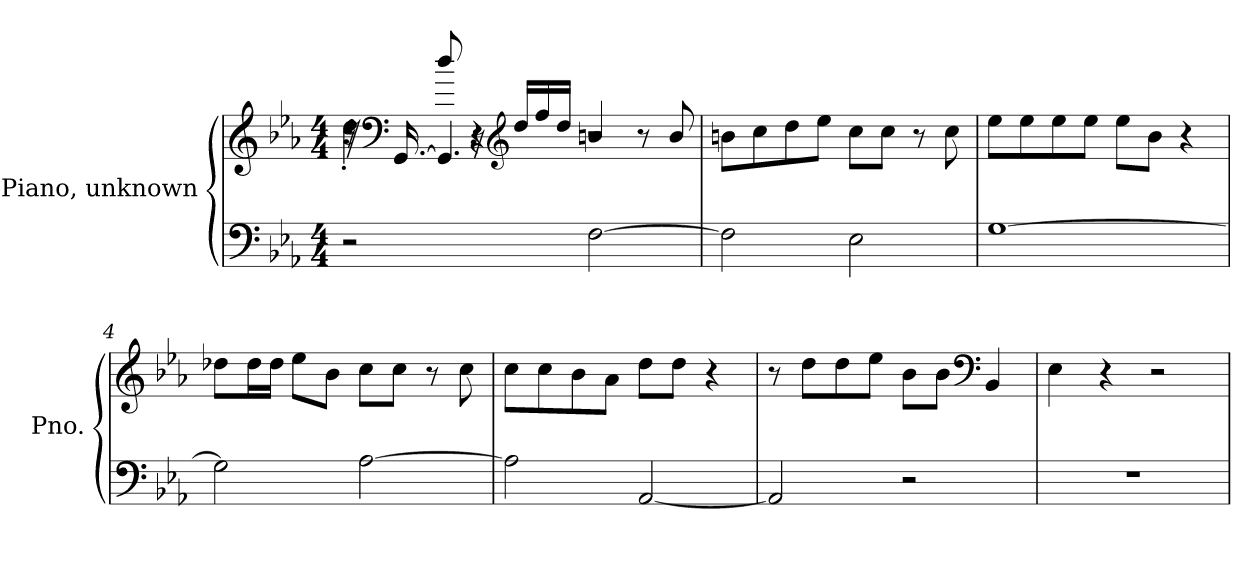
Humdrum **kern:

**kern	**kern
*part1	*part1
*staff2	*staff1
*I"Piano, unknown	*
*I'Pno.	*
*clefF4	*clefG2
*k[b-e-a-]	*k[b-e-a-]
*M4/4	*M4/4
*MM120	*MM120
=1	=1
*	*^
*	*	*^
2r	8r	4dd'\	32r
*	*clefF4	*	*
.	.	.	[16.GG/
.	8dd/	.	4.GG/]
.	16r	4r	.
*	*clefG2	*	*
.	16dd/LL	.	.
.	16ff/	.	.
.	16dd/JJ	.	.
[2F\	4bn/	2r	2r
.	8r	.	.
.	8b/	.	.
*	*v	*v	*v
=2	=2
2F\]	8bn\L
.	8cc\
.	8dd\
.	8ee-\J
2E-\	8cc\L
.	8cc\J
.	8r
.	8cc\
=3	=3
[1G	8ee-\L
.	8ee-\
.	8ee-\
.	8ee-\J
.	8ee-\L
.	8b-\J
.	4r
=4	=4
2G\]	8dd-X\L
.	16dd-\L
.	16dd-\JJ
.	8ee-\L
.	8b-\J
[2A-\	8cc\L
.	8cc\J
.	8r
.	8cc\
!!LO:LB:g=z
=5	=5
2A-\]	8cc\L
.	8cc\
.	8b-\
.	8a-\J
[2AA-/	8dd\L
.	8dd\J
.	4r
=6	=6
2AA-/]	8r
.	8dd\L
.	8dd\
.	8ee-\J
2r	8b-\L
.	8b-\J
*	*clefF4
.	4BB-/
=7	=7
1r	4E-\
.	4r
.	2r
=	=
*-	*-
